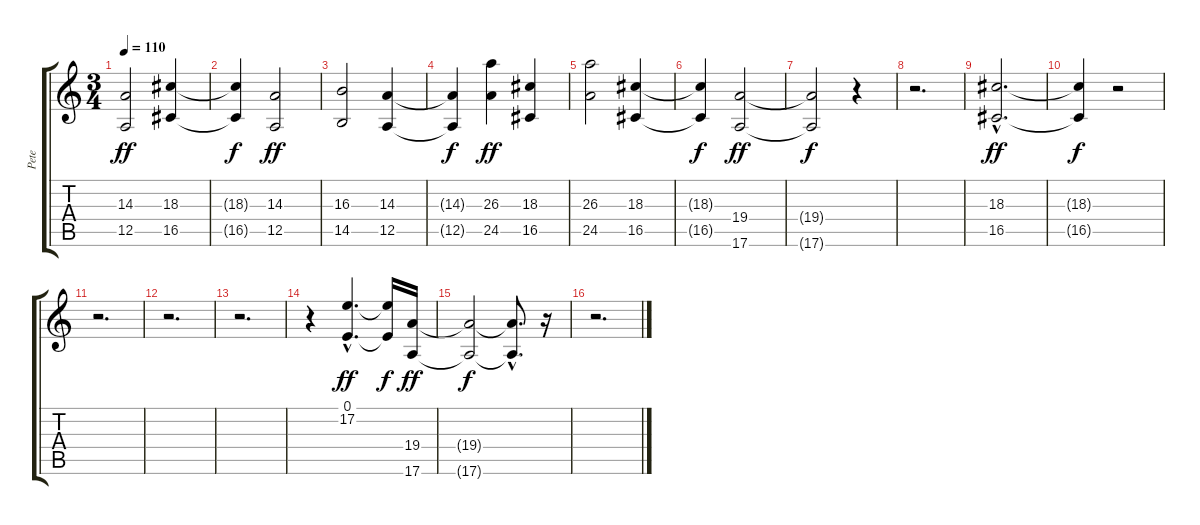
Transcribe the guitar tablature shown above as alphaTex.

\track ("Pete" "Pete") {instrument trumpet}
\staff {score tabs}
\tuning (E4 B3 G3 D3 A2 E2) {hide}
\ts (3 4)
\tempo 110
\clef g2
\ks c
(14.3 12.5).2{dy ff} (18.3 16.5).4 |
(18.3{t} 16.5{t}).4{dy f} (14.3 12.5).2{dy ff} |
(16.3 14.5).2 (14.3 12.5).4 |
(14.3{t} 12.5{t}).4{dy f} (26.3 24.5).4{dy ff} (18.3 16.5).4 |
(26.3 24.5).2 (18.3 16.5).4 |
(18.3{t} 16.5{t}).4{dy f} (19.4 17.6).2{dy ff} |
(19.4{t} 17.6{t}).2{dy f} r.4 |
r.2{d} |
(18.3{hac} 16.5{hac}).2{d dy ff} |
(18.3{t} 16.5{t}).4{dy f} r.2 |
r.2{d} |
r.2{d} |
r.2{d} |
r.4 (0.1{hac} 17.2{hac}).4{d dy ff} (0.1{t} 17.2{t}).16{dy f} (19.4 17.6).16{dy ff} |
(19.4{t} 17.6{t}).2{dy f} (19.4{hac t} 17.6{hac t}).8{d} r.16 |
r.2{d}
